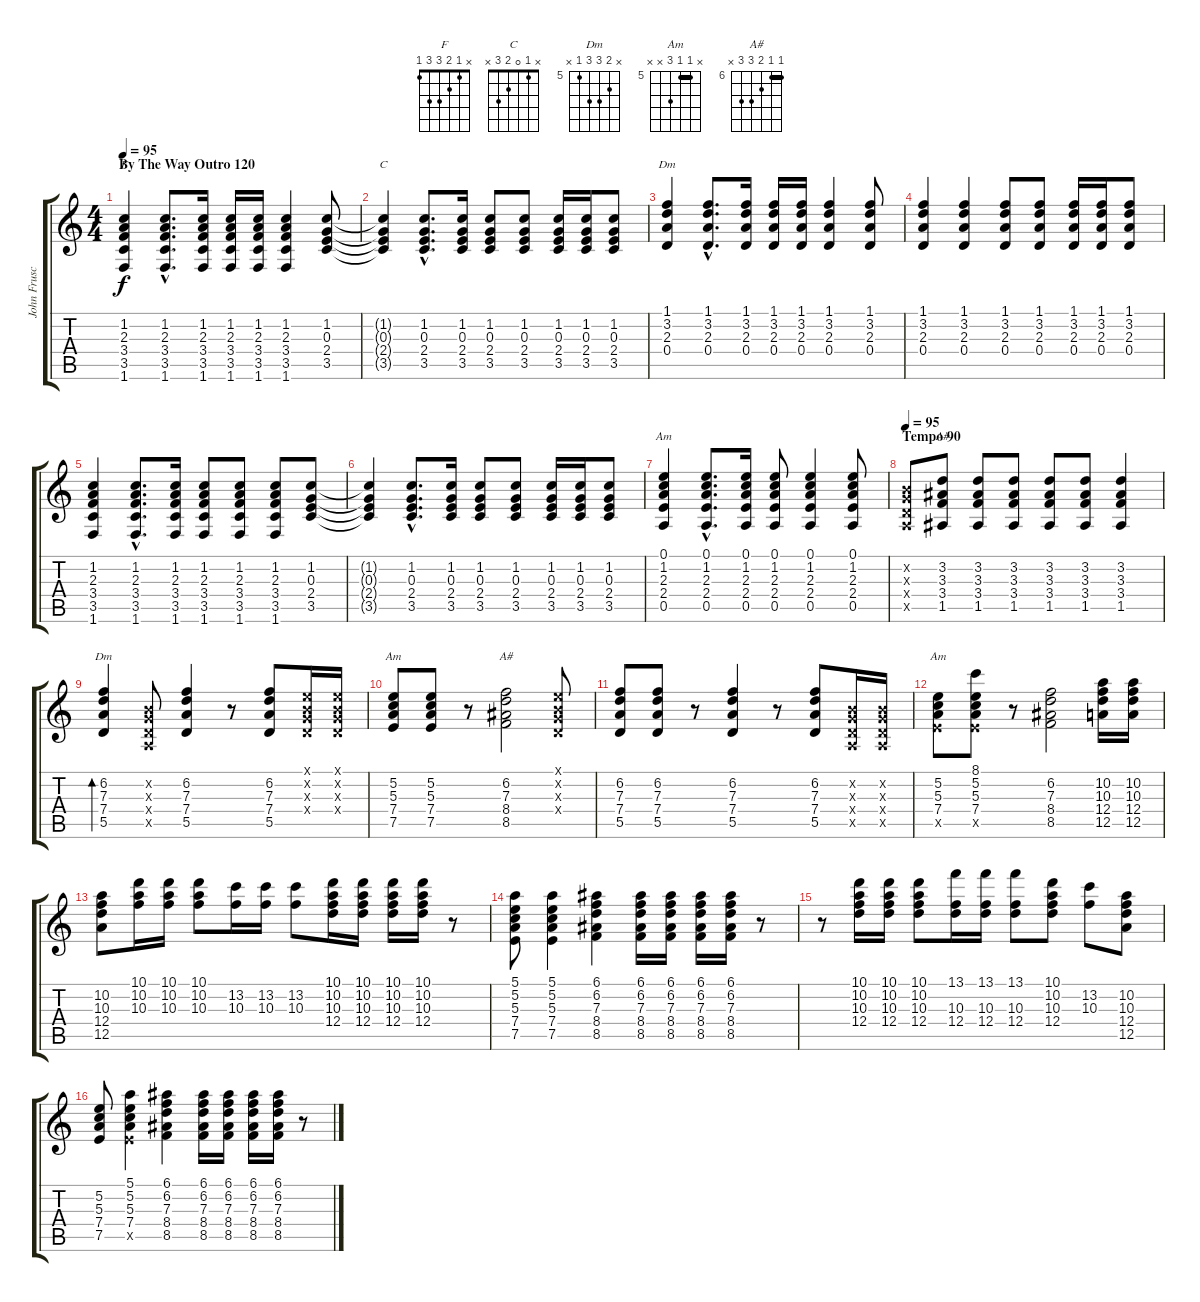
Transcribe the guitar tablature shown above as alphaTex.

\track ("John Frusciante" "John Frusc") {instrument electricguitarclean}
\staff {score tabs}
\tuning (E4 B3 G3 D3 A2 E2) {hide}
\chord ("F" x 1 2 3 3 1)
\chord ("C" x 1 0 2 3 x)
\chord ("Dm" 1 3 2 0 x x)
\chord ("Am" x 1 2 2 0 x)
\chord ("A#" x 3 3 3 1 x)
\chord ("Dm" x 6 7 7 5 x) {firstfret 5}
\chord ("Am" 5 5 5 7 7 x) {firstfret 5 barre 5}
\chord ("A#" 6 6 7 8 8 x) {firstfret 6 barre 6}
\chord ("Am" x 5 5 7 x x) {firstfret 5 barre 5}
\ts (4 4)
\section ("" "By The Way Outro 120")
\tempo 95
\tempo 120
\tempo 95
\clef g2
\ks c
(1.2 2.3 3.4 3.5 1.6).4{ch "F" dy f instrument electricguitarclean} (1.2{hac} 2.3{hac} 3.4{hac} 3.5{hac} 1.6{hac}).8{d} (1.2 2.3 3.4 3.5 1.6).16 (1.2 2.3 3.4 3.5 1.6).16 (1.2 2.3 3.4 3.5 1.6).16 (1.2 2.3 3.4 3.5 1.6).4 (1.2 0.3 2.4 3.5).8 |
(1.2{t} 0.3{t} 2.4{t} 3.5{t}).4{ch "C"} (1.2{hac} 0.3{hac} 2.4{hac} 3.5{hac}).8{d} (1.2 0.3 2.4 3.5).16 (1.2 0.3 2.4 3.5).8 (1.2 0.3 2.4 3.5).8 (1.2 0.3 2.4 3.5).16 (1.2 0.3 2.4 3.5).16 (1.2 0.3 2.4 3.5).8 |
(1.1 3.2 2.3 0.4).4{ch "Dm"} (1.1{hac} 3.2{hac} 2.3{hac} 0.4{hac}).8{d} (1.1 3.2 2.3 0.4).16 (1.1 3.2 2.3 0.4).16 (1.1 3.2 2.3 0.4).16 (1.1 3.2 2.3 0.4).4 (1.1 3.2 2.3 0.4).8 |
(1.1 3.2 2.3 0.4).4 (1.1 3.2 2.3 0.4).4 (1.1 3.2 2.3 0.4).8 (1.1 3.2 2.3 0.4).8 (1.1 3.2 2.3 0.4).16 (1.1 3.2 2.3 0.4).16 (1.1 3.2 2.3 0.4).8 |
(1.2 2.3 3.4 3.5 1.6).4 (1.2{hac} 2.3{hac} 3.4{hac} 3.5{hac} 1.6{hac}).8{d} (1.2 2.3 3.4 3.5 1.6).16 (1.2 2.3 3.4 3.5 1.6).8 (1.2 2.3 3.4 3.5 1.6).8 (1.2 2.3 3.4 3.5 1.6).8 (1.2 0.3 2.4 3.5).8 |
(1.2{t} 0.3{t} 2.4{t} 3.5{t}).4 (1.2{hac} 0.3{hac} 2.4{hac} 3.5{hac}).8{d} (1.2 0.3 2.4 3.5).16 (1.2 0.3 2.4 3.5).8 (1.2 0.3 2.4 3.5).8 (1.2 0.3 2.4 3.5).16 (1.2 0.3 2.4 3.5).16 (1.2 0.3 2.4 3.5).8 |
(0.1 1.2 2.3 2.4 0.5).4{ch "Am"} (0.1{hac} 1.2{hac} 2.3{hac} 2.4{hac} 0.5{hac}).8{d} (0.1 1.2 2.3 2.4 0.5).16 (0.1 1.2 2.3 2.4 0.5).8 (0.1 1.2 2.3 2.4 0.5).4 (0.1 1.2 2.3 2.4 0.5).8 |
\section ("" "Tempo 90")
\tempo 95
(0.2{x} 0.3{x} 0.4{x} 0.5{x}).8 (3.2 3.3 3.4 1.5).8{ch "A#"} (3.2 3.3 3.4 1.5).8 (3.2 3.3 3.4 1.5).8 (3.2 3.3 3.4 1.5).8 (3.2 3.3 3.4 1.5).8 (3.2 3.3 3.4 1.5).4 |
(6.2 7.3 7.4 5.5).4{bd 120 ch "Dm"} (0.2{x} 0.3{x} 0.4{x} 0.5{x}).8 (6.2 7.3 7.4 5.5).4 r.8 (6.2 7.3 7.4 5.5).8 (0.1{x} 0.2{x} 0.3{x} 0.4{x}).16 (0.1{x} 0.2{x} 0.3{x} 0.4{x}).16 |
(5.2 5.3 7.4 7.5).8{ch "Am"} (5.2 5.3 7.4 7.5).8 r.8 (6.2 7.3 8.4 8.5).2{ch "A#"} (0.1{x} 0.2{x} 0.3{x} 0.4{x}).8 |
(6.2 7.3 7.4 5.5).8 (6.2 7.3 7.4 5.5).8 r.8 (6.2 7.3 7.4 5.5).4 r.8 (6.2 7.3 7.4 5.5).8 (0.2{x} 0.3{x} 0.4{x} 0.5{x}).16 (0.2{x} 0.3{x} 0.4{x} 0.5{x}).16 |
(5.2 5.3 7.4 7.5{x}).8{ch "Am"} (8.1 5.2 5.3 7.4 7.5{x}).8 r.8 (6.2 7.3 8.4 8.5).2 (10.2 10.3 12.4 12.5).16 (10.2 10.3 12.4 12.5).16 |
(10.2 10.3 12.4 12.5).8 (10.1 10.2 10.3).16 (10.1 10.2 10.3).16 (10.1 10.2 10.3).8 (13.2 10.3).16 (13.2 10.3).16 (13.2 10.3).8 (10.1 10.2 10.3 12.4).16 (10.1 10.2 10.3 12.4).16 (10.1 10.2 10.3 12.4).16 (10.1 10.2 10.3 12.4).16 r.8 |
(5.1 5.2 5.3 7.4 7.5).8 (5.1 5.2 5.3 7.4 7.5).4 (6.1 6.2 7.3 8.4 8.5).4 (6.1 6.2 7.3 8.4 8.5).16 (6.1 6.2 7.3 8.4 8.5).16 (6.1 6.2 7.3 8.4 8.5).16 (6.1 6.2 7.3 8.4 8.5).16 r.8 |
r.8 (10.1 10.2 10.3 12.4).16 (10.1 10.2 10.3 12.4).16 (10.1 10.2 10.3 12.4).8 (13.1 10.3 12.4).16 (13.1 10.3 12.4).16 (13.1 10.3 12.4).8 (10.1 10.2 10.3 12.4).8 (13.2 10.3).8 (10.2 10.3 12.4 12.5).8 |
(5.2 5.3 7.4 7.5).8 (5.1 5.2 5.3 7.4 7.5{x}).4 (6.1 6.2 7.3 8.4 8.5).4 (6.1 6.2 7.3 8.4 8.5).16 (6.1 6.2 7.3 8.4 8.5).16 (6.1 6.2 7.3 8.4 8.5).16 (6.1 6.2 7.3 8.4 8.5).16 r.8
